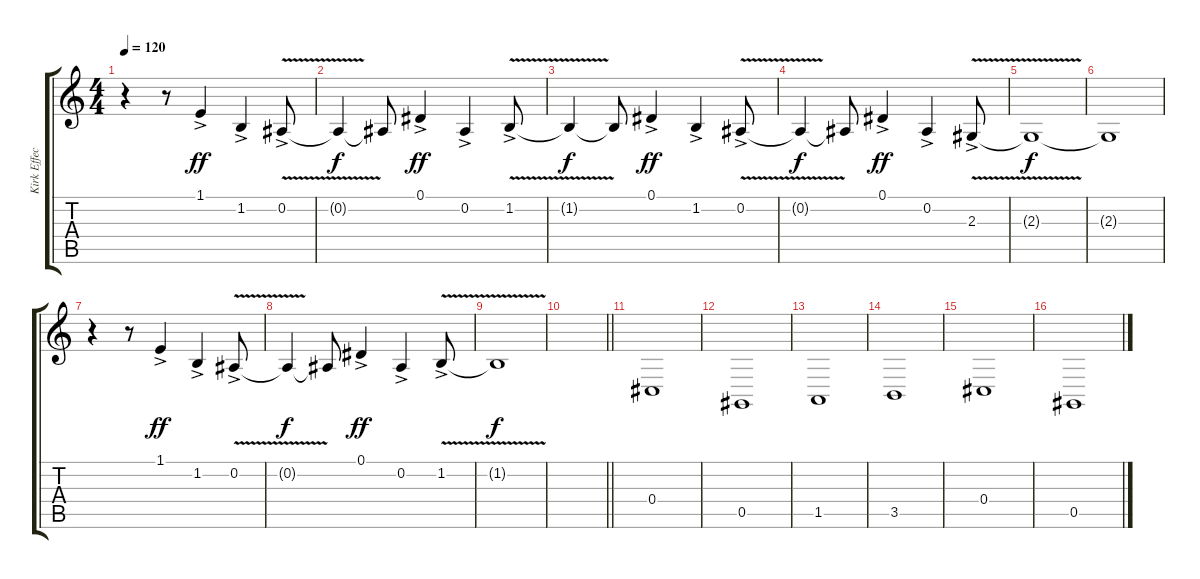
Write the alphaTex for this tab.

\track ("Kirk Effect" "Kirk Effec") {instrument violin}
\staff {score tabs}
\tuning (Eb4 Bb3 Gb3 Db3 Ab2 Eb2) {hide}
\ts (4 4)
\tempo 120
\clef g2
\ks c
r.4{dy f} r.8 1.1{ac}.4{dy ff} 1.2{ac}.4 0.2{v ac}.8 |
0.2{t}.4{dy f} 0.2{t}.8 0.1{ac}.4{dy ff} 0.2{ac}.4 1.2{v ac}.8 |
1.2{t}.4{dy f} 1.2{t}.8 0.1{ac}.4{dy ff} 1.2{ac}.4 0.2{v ac}.8 |
0.2{t}.4{dy f} 0.2{t}.8 0.1{ac}.4{dy ff} 0.2{ac}.4 2.3{v ac}.8 |
2.3{t}.1{dy f} |
2.3{t}.1 |
r.4 r.8 1.1{ac}.4{dy ff} 1.2{ac}.4 0.2{v ac}.8 |
0.2{t}.4{dy f} 0.2{t}.8 0.1{ac}.4{dy ff} 0.2{ac}.4 1.2{v ac}.8 |
1.2{t}.1{dy f} |
\barLineRight lightlight
|
0.4.1 |
0.5.1 |
1.5.1 |
3.5.1 |
0.4.1 |
0.5.1
